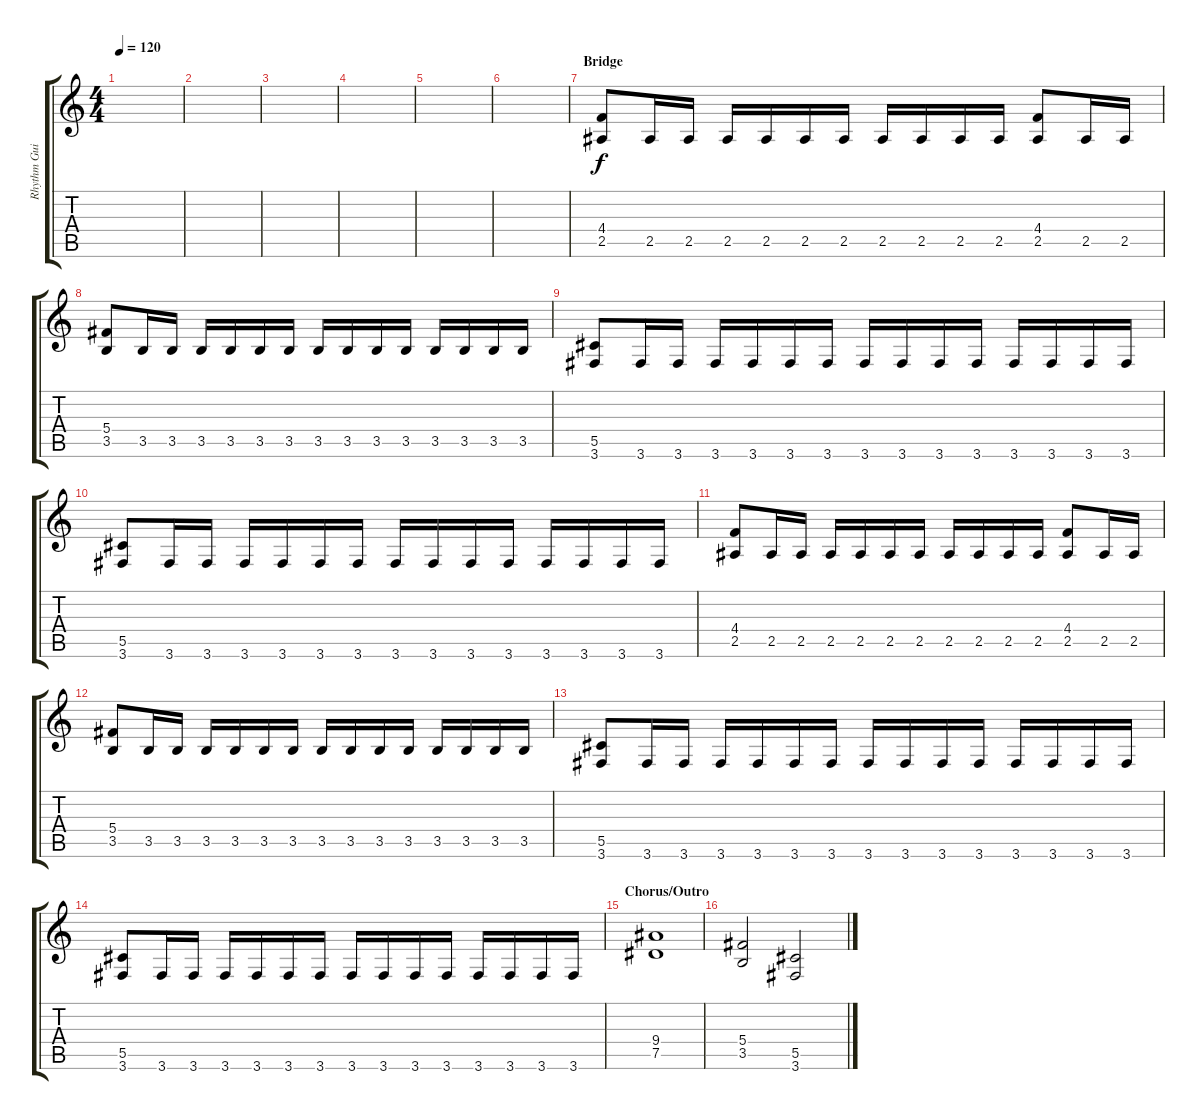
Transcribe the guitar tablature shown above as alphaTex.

\track ("Rhythm Guitar" "Rhythm Gui") {instrument distortionguitar}
\staff {score tabs}
\tuning (Eb4 Bb3 Gb3 Db3 Ab2 Eb2) {hide}
\ts (4 4)
\tempo 120
\clef g2
\ks c
|
|
|
|
|
|
\section ("" "Bridge")
(4.4 2.5).8 2.5.16 2.5.16 2.5.16 2.5.16 2.5.16 2.5.16 2.5.16 2.5.16 2.5.16 2.5.16 (4.4 2.5).8 2.5.16 2.5.16 |
(5.4 3.5).8 3.5.16 3.5.16 3.5.16 3.5.16 3.5.16 3.5.16 3.5.16 3.5.16 3.5.16 3.5.16 3.5.16 3.5.16 3.5.16 3.5.16 |
(5.5 3.6).8 3.6.16 3.6.16 3.6.16 3.6.16 3.6.16 3.6.16 3.6.16 3.6.16 3.6.16 3.6.16 3.6.16 3.6.16 3.6.16 3.6.16 |
(5.5 3.6).8 3.6.16 3.6.16 3.6.16 3.6.16 3.6.16 3.6.16 3.6.16 3.6.16 3.6.16 3.6.16 3.6.16 3.6.16 3.6.16 3.6.16 |
(4.4 2.5).8 2.5.16 2.5.16 2.5.16 2.5.16 2.5.16 2.5.16 2.5.16 2.5.16 2.5.16 2.5.16 (4.4 2.5).8 2.5.16 2.5.16 |
(5.4 3.5).8 3.5.16 3.5.16 3.5.16 3.5.16 3.5.16 3.5.16 3.5.16 3.5.16 3.5.16 3.5.16 3.5.16 3.5.16 3.5.16 3.5.16 |
(5.5 3.6).8 3.6.16 3.6.16 3.6.16 3.6.16 3.6.16 3.6.16 3.6.16 3.6.16 3.6.16 3.6.16 3.6.16 3.6.16 3.6.16 3.6.16 |
(5.5 3.6).8 3.6.16 3.6.16 3.6.16 3.6.16 3.6.16 3.6.16 3.6.16 3.6.16 3.6.16 3.6.16 3.6.16 3.6.16 3.6.16 3.6.16 |
\section ("" "Chorus/Outro")
(9.4 7.5).1 |
(5.4 3.5).2 (5.5 3.6).2
